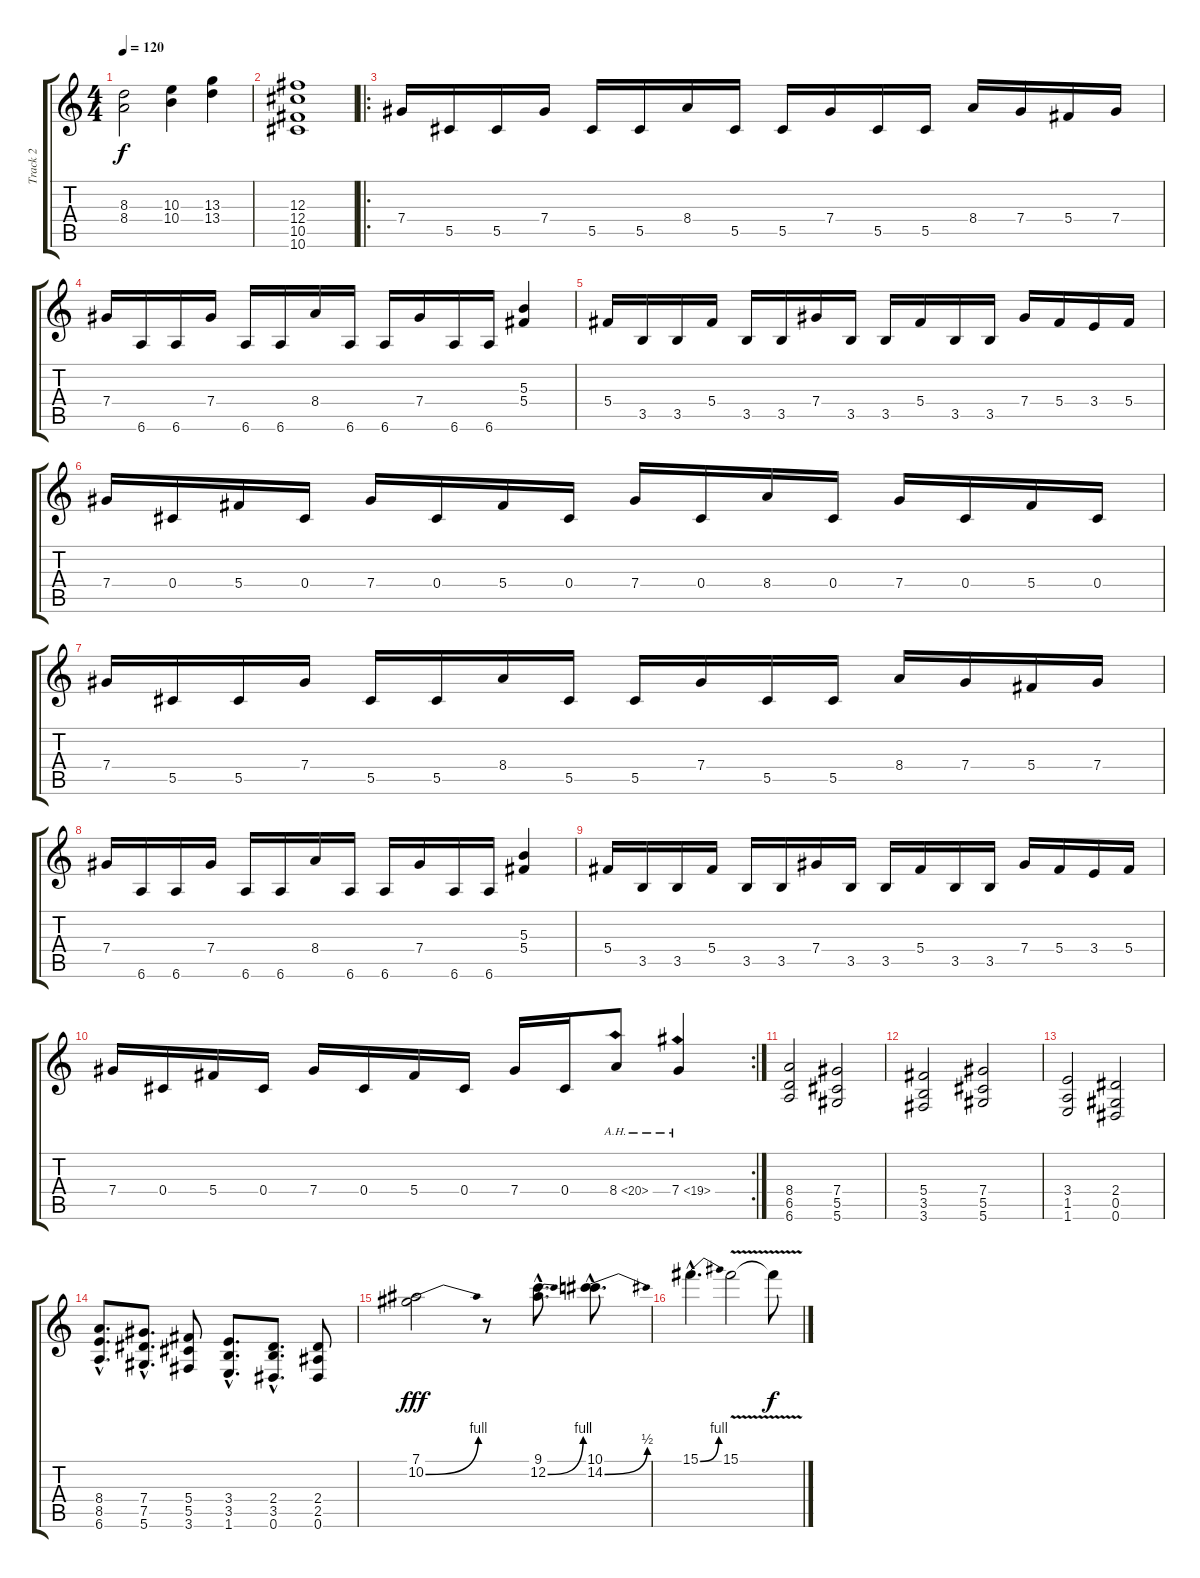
\track ("Track 2" "Track 2") {instrument overdrivenguitar}
\staff {score tabs}
\tuning (Eb4 Bb3 Gb3 Db3 Ab2 Eb2) {hide}
\ts (4 4)
\tempo 120
\clef g2
\ks c
(8.3 8.4).2{dy f} (10.3 10.4).4 (13.3 13.4).4 |
(12.3 12.4 10.5 10.6).1 |
\ro
7.4.16 5.5.16 5.5.16 7.4.16 5.5.16 5.5.16 8.4.16 5.5.16 5.5.16 7.4.16 5.5.16 5.5.16 8.4.16 7.4.16 5.4.16 7.4.16 |
7.4.16 6.6.16 6.6.16 7.4.16 6.6.16 6.6.16 8.4.16 6.6.16 6.6.16 7.4.16 6.6.16 6.6.16 (5.3 5.4).4 |
5.4.16 3.5.16 3.5.16 5.4.16 3.5.16 3.5.16 7.4.16 3.5.16 3.5.16 5.4.16 3.5.16 3.5.16 7.4.16 5.4.16 3.4.16 5.4.16 |
7.4.16 0.4.16 5.4.16 0.4.16 7.4.16 0.4.16 5.4.16 0.4.16 7.4.16 0.4.16 8.4.16 0.4.16 7.4.16 0.4.16 5.4.16 0.4.16 |
7.4.16 5.5.16 5.5.16 7.4.16 5.5.16 5.5.16 8.4.16 5.5.16 5.5.16 7.4.16 5.5.16 5.5.16 8.4.16 7.4.16 5.4.16 7.4.16 |
7.4.16 6.6.16 6.6.16 7.4.16 6.6.16 6.6.16 8.4.16 6.6.16 6.6.16 7.4.16 6.6.16 6.6.16 (5.3 5.4).4 |
5.4.16 3.5.16 3.5.16 5.4.16 3.5.16 3.5.16 7.4.16 3.5.16 3.5.16 5.4.16 3.5.16 3.5.16 7.4.16 5.4.16 3.4.16 5.4.16 |
\rc 2
7.4.16 0.4.16 5.4.16 0.4.16 7.4.16 0.4.16 5.4.16 0.4.16 7.4.16 0.4.16 8.4{ah 12}.8 7.4{ah 12}.4 |
(8.4 6.5 6.6).2 (7.4 5.5 5.6).2 |
(5.4 3.5 3.6).2 (7.4 5.5 5.6).2 |
(3.4 1.5 1.6).2 (2.4 0.5 0.6).2 |
(8.4{hac} 8.5{hac} 6.6{hac}).8{d} (7.4{hac} 7.5{hac} 5.6{hac}).8{d} (5.4 5.5 3.6).8 (3.4{hac} 3.5{hac} 1.6{hac}).8{d} (2.4{hac} 3.5{hac} 0.6{hac}).8{d} (2.4 2.5 0.6).8 |
(7.1 10.2{be (bend 0 0 60 4)}).2{dy fff} r.8 (9.1{hac} 12.2{be (bend 0 0 60 4)}).8{d} (10.1{hac} 14.2{be (bend 0 0 60 2) hac}).8{d} |
15.1{be (bend 0 0 60 4) hac}.4{d} 15.1{v}.2 15.1{t}.8{dy f}
